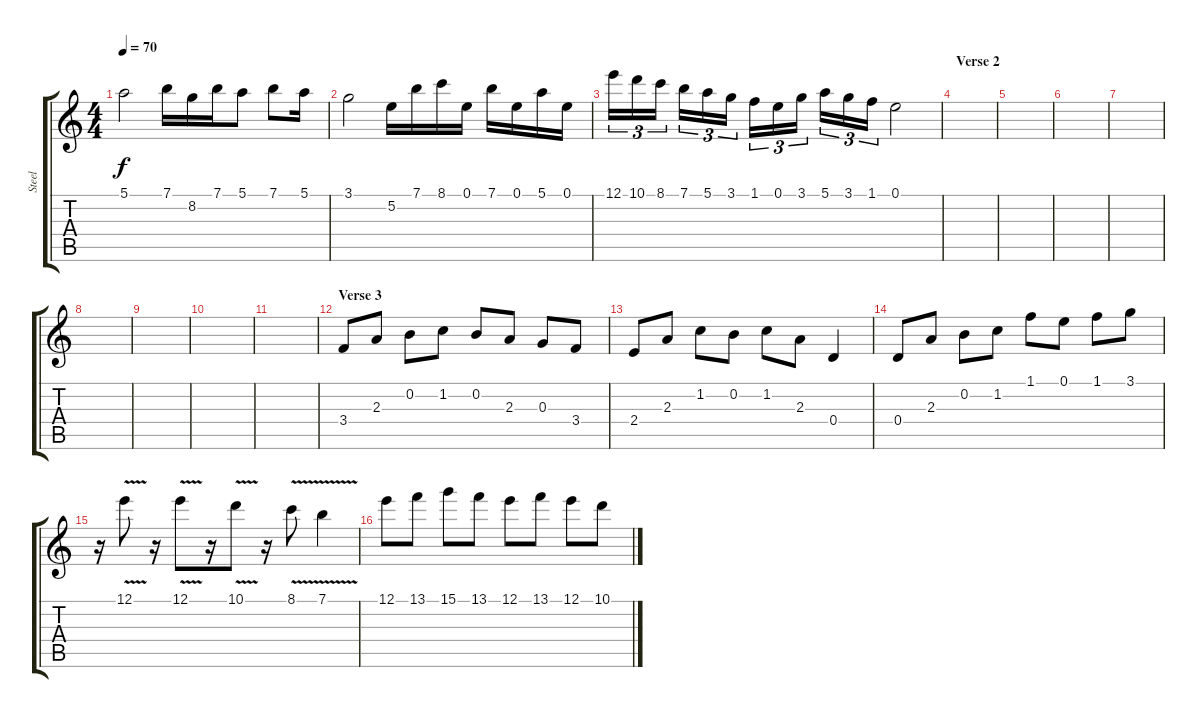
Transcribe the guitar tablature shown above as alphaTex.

\track ("Steel" "Steel") {instrument acousticguitarsteel}
\staff {score tabs}
\tuning (E4 B3 G3 D3 A2 E2) {hide}
\ts (4 4)
\tempo 70
\clef g2
\ks c
5.1.2{dy f} 7.1.16 8.2.16 7.1.16 5.1.8 7.1.8 5.1.16 |
3.1.2 5.2.16 7.1.16 8.1.16 0.1.16 7.1.16 0.1.16 5.1.16 0.1.16 |
12.1.16{tu (3 2)} 10.1.16{tu (3 2)} 8.1.16{tu (3 2)} 7.1.16{tu (3 2)} 5.1.16{tu (3 2)} 3.1.16{tu (3 2)} 1.1.16{tu (3 2)} 0.1.16{tu (3 2)} 3.1.16{tu (3 2)} 5.1.16{tu (3 2)} 3.1.16{tu (3 2)} 1.1.16{tu (3 2)} 0.1.2 |
\section ("" "Verse 2")
|
|
|
|
|
|
|
|
\section ("" "Verse 3")
3.4.8 2.3.8 0.2.8 1.2.8 0.2.8 2.3.8 0.3.8 3.4.8 |
2.4.8 2.3.8 1.2.8 0.2.8 1.2.8 2.3.8 0.4.4 |
0.4.8 2.3.8 0.2.8 1.2.8 1.1.8 0.1.8 1.1.8 3.1.8 |
r.16 12.1{v}.8 r.16 12.1{v}.8 r.16 10.1{v}.8 r.16 8.1{v}.8 7.1{v}.4 |
12.1.8 13.1.8 15.1.8 13.1.8 12.1.8 13.1.8 12.1.8 10.1.8
